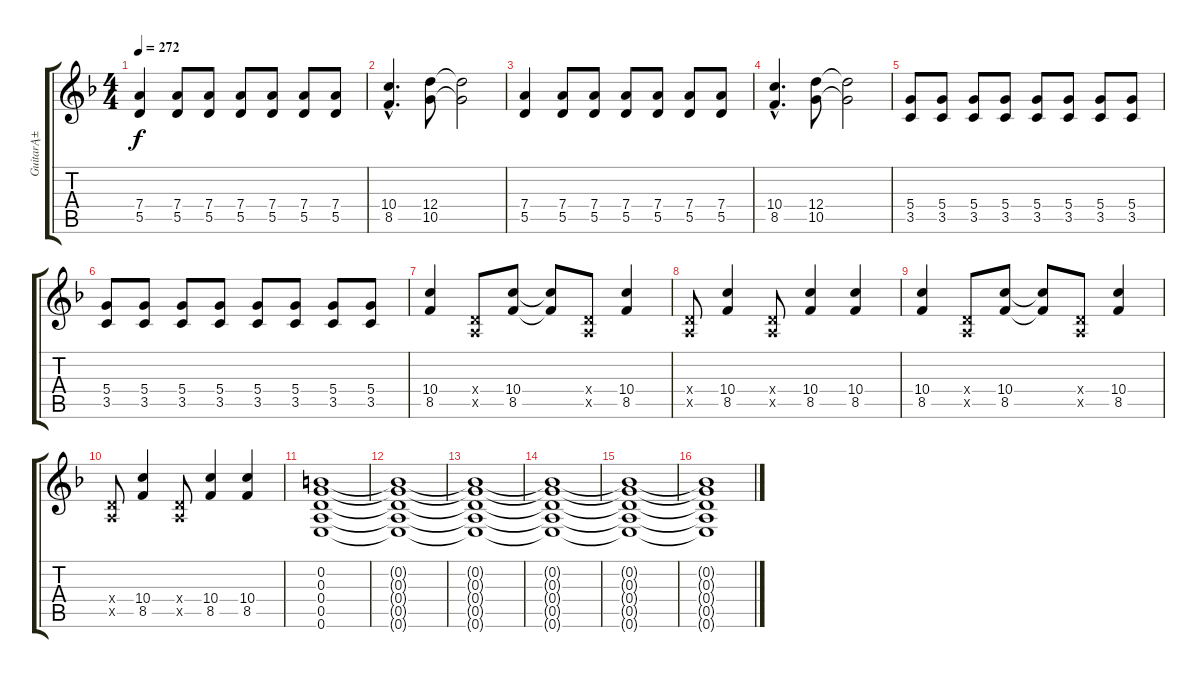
\track ("GuitarĄ±" "GuitarĄ±") {instrument distortionguitar}
\staff {score tabs}
\tuning (E4 B3 G3 D3 A2 E2) {hide}
\ts (4 4)
\tempo 272
\clef g2
\ks f
(7.4 5.5).4{dy f} (7.4 5.5).8 (7.4 5.5).8 (7.4 5.5).8 (7.4 5.5).8 (7.4 5.5).8 (7.4 5.5).8 |
(10.4{hac} 8.5{hac}).4{d} (12.4 10.5).8 (12.4{t} 10.5{t}).2 |
(7.4 5.5).4 (7.4 5.5).8 (7.4 5.5).8 (7.4 5.5).8 (7.4 5.5).8 (7.4 5.5).8 (7.4 5.5).8 |
(10.4{hac} 8.5{hac}).4{d} (12.4 10.5).8 (12.4{t} 10.5{t}).2 |
(5.4 3.5).8 (5.4 3.5).8 (5.4 3.5).8 (5.4 3.5).8 (5.4 3.5).8 (5.4 3.5).8 (5.4 3.5).8 (5.4 3.5).8 |
(5.4 3.5).8 (5.4 3.5).8 (5.4 3.5).8 (5.4 3.5).8 (5.4 3.5).8 (5.4 3.5).8 (5.4 3.5).8 (5.4 3.5).8 |
(10.4 8.5).4 (0.4{x} 0.5{x}).8 (10.4 8.5).8 (10.4{t} 8.5{t}).8 (0.4{x} 0.5{x}).8 (10.4 8.5).4 |
(0.4{x} 0.5{x}).8 (10.4 8.5).4 (0.4{x} 0.5{x}).8 (10.4 8.5).4 (10.4 8.5).4 |
(10.4 8.5).4 (0.4{x} 0.5{x}).8 (10.4 8.5).8 (10.4{t} 8.5{t}).8 (0.4{x} 0.5{x}).8 (10.4 8.5).4 |
(0.4{x} 0.5{x}).8 (10.4 8.5).4 (0.4{x} 0.5{x}).8 (10.4 8.5).4 (10.4 8.5).4 |
(0.2 0.3 0.4 0.5 0.6).1 |
(0.2{t} 0.3{t} 0.4{t} 0.5{t} 0.6{t}).1 |
(0.2{t} 0.3{t} 0.4{t} 0.5{t} 0.6{t}).1 |
(0.2{t} 0.3{t} 0.4{t} 0.5{t} 0.6{t}).1 |
(0.2{t} 0.3{t} 0.4{t} 0.5{t} 0.6{t}).1 |
(0.2{t} 0.3{t} 0.4{t} 0.5{t} 0.6{t}).1
